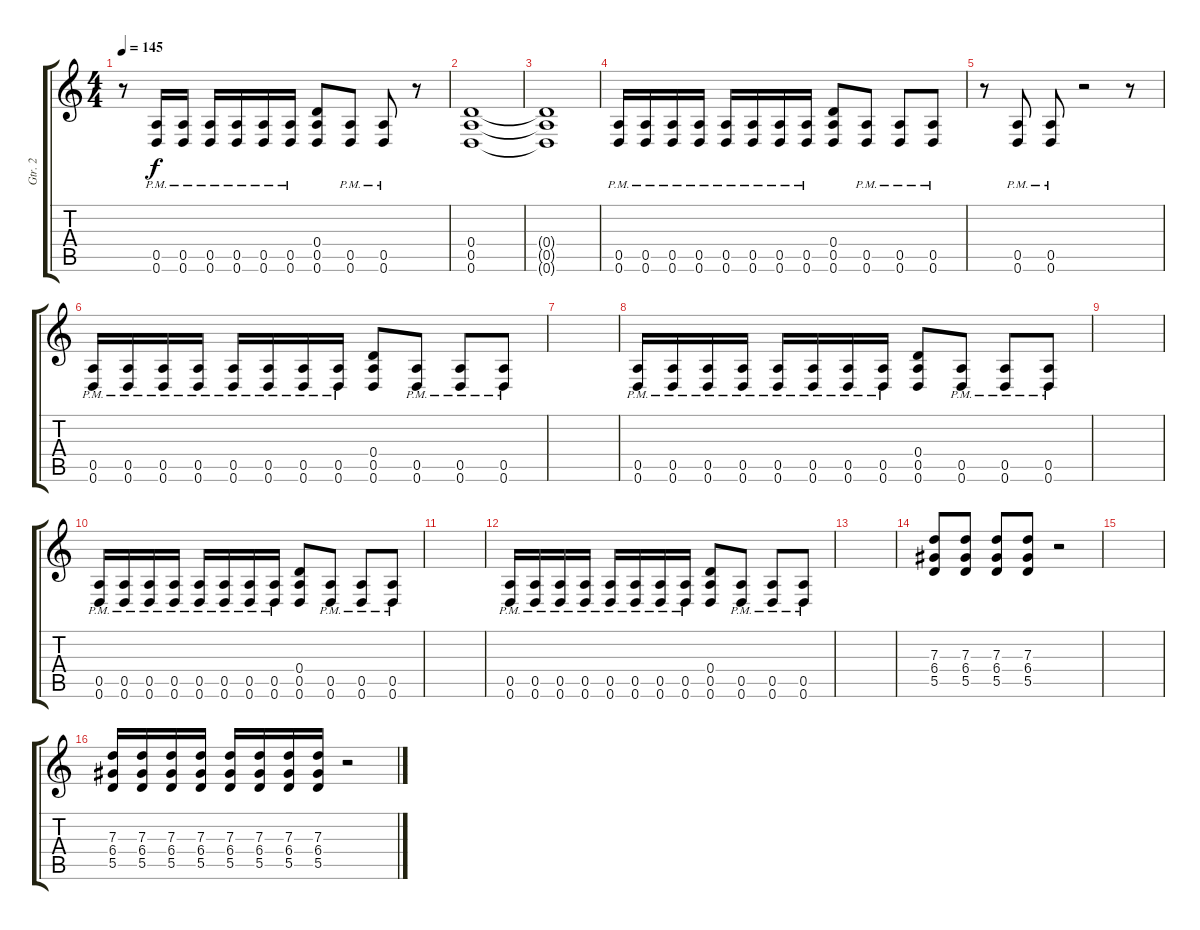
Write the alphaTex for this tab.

\track ("Gtr. 2" "Gtr. 2") {instrument distortionguitar}
\staff {score tabs}
\tuning (E4 B3 G3 D3 A2 D2) {hide}
\ts (4 4)
\tempo 145
\clef g2
\ks c
r.8{dy f} (0.5{pm} 0.6{pm}).16 (0.5{pm} 0.6{pm}).16 (0.5{pm} 0.6{pm}).16 (0.5{pm} 0.6{pm}).16 (0.5{pm} 0.6{pm}).16 (0.5{pm} 0.6{pm}).16 (0.4 0.5 0.6).8 (0.5{pm} 0.6{pm}).8 (0.5{pm} 0.6{pm}).8 r.8 |
(0.4 0.5 0.6).1 |
(0.4{t} 0.5{t} 0.6{t}).1 |
(0.5{pm} 0.6{pm}).16 (0.5{pm} 0.6{pm}).16 (0.5{pm} 0.6{pm}).16 (0.5{pm} 0.6{pm}).16 (0.5{pm} 0.6{pm}).16 (0.5{pm} 0.6{pm}).16 (0.5{pm} 0.6{pm}).16 (0.5{pm} 0.6{pm}).16 (0.4 0.5 0.6).8 (0.5{pm} 0.6{pm}).8 (0.5{pm} 0.6{pm}).8 (0.5{pm} 0.6{pm}).8 |
r.8 (0.5{pm} 0.6{pm}).8 (0.5{pm} 0.6{pm}).8 r.2 r.8 |
(0.5{pm} 0.6{pm}).16 (0.5{pm} 0.6{pm}).16 (0.5{pm} 0.6{pm}).16 (0.5{pm} 0.6{pm}).16 (0.5{pm} 0.6{pm}).16 (0.5{pm} 0.6{pm}).16 (0.5{pm} 0.6{pm}).16 (0.5{pm} 0.6{pm}).16 (0.4 0.5 0.6).8 (0.5{pm} 0.6{pm}).8 (0.5{pm} 0.6{pm}).8 (0.5{pm} 0.6{pm}).8 |
|
(0.5{pm} 0.6{pm}).16 (0.5{pm} 0.6{pm}).16 (0.5{pm} 0.6{pm}).16 (0.5{pm} 0.6{pm}).16 (0.5{pm} 0.6{pm}).16 (0.5{pm} 0.6{pm}).16 (0.5{pm} 0.6{pm}).16 (0.5{pm} 0.6{pm}).16 (0.4 0.5 0.6).8 (0.5{pm} 0.6{pm}).8 (0.5{pm} 0.6{pm}).8 (0.5{pm} 0.6{pm}).8 |
|
(0.5{pm} 0.6{pm}).16 (0.5{pm} 0.6{pm}).16 (0.5{pm} 0.6{pm}).16 (0.5{pm} 0.6{pm}).16 (0.5{pm} 0.6{pm}).16 (0.5{pm} 0.6{pm}).16 (0.5{pm} 0.6{pm}).16 (0.5{pm} 0.6{pm}).16 (0.4 0.5 0.6).8 (0.5{pm} 0.6{pm}).8 (0.5{pm} 0.6{pm}).8 (0.5{pm} 0.6{pm}).8 |
|
(0.5{pm} 0.6{pm}).16 (0.5{pm} 0.6{pm}).16 (0.5{pm} 0.6{pm}).16 (0.5{pm} 0.6{pm}).16 (0.5{pm} 0.6{pm}).16 (0.5{pm} 0.6{pm}).16 (0.5{pm} 0.6{pm}).16 (0.5{pm} 0.6{pm}).16 (0.4 0.5 0.6).8 (0.5{pm} 0.6{pm}).8 (0.5{pm} 0.6{pm}).8 (0.5{pm} 0.6{pm}).8 |
|
(7.3 6.4 5.5).8 (7.3 6.4 5.5).8 (7.3 6.4 5.5).8 (7.3 6.4 5.5).8 r.2 |
|
(7.3 6.4 5.5).16 (7.3 6.4 5.5).16 (7.3 6.4 5.5).16 (7.3 6.4 5.5).16 (7.3 6.4 5.5).16 (7.3 6.4 5.5).16 (7.3 6.4 5.5).16 (7.3 6.4 5.5).16 r.2
